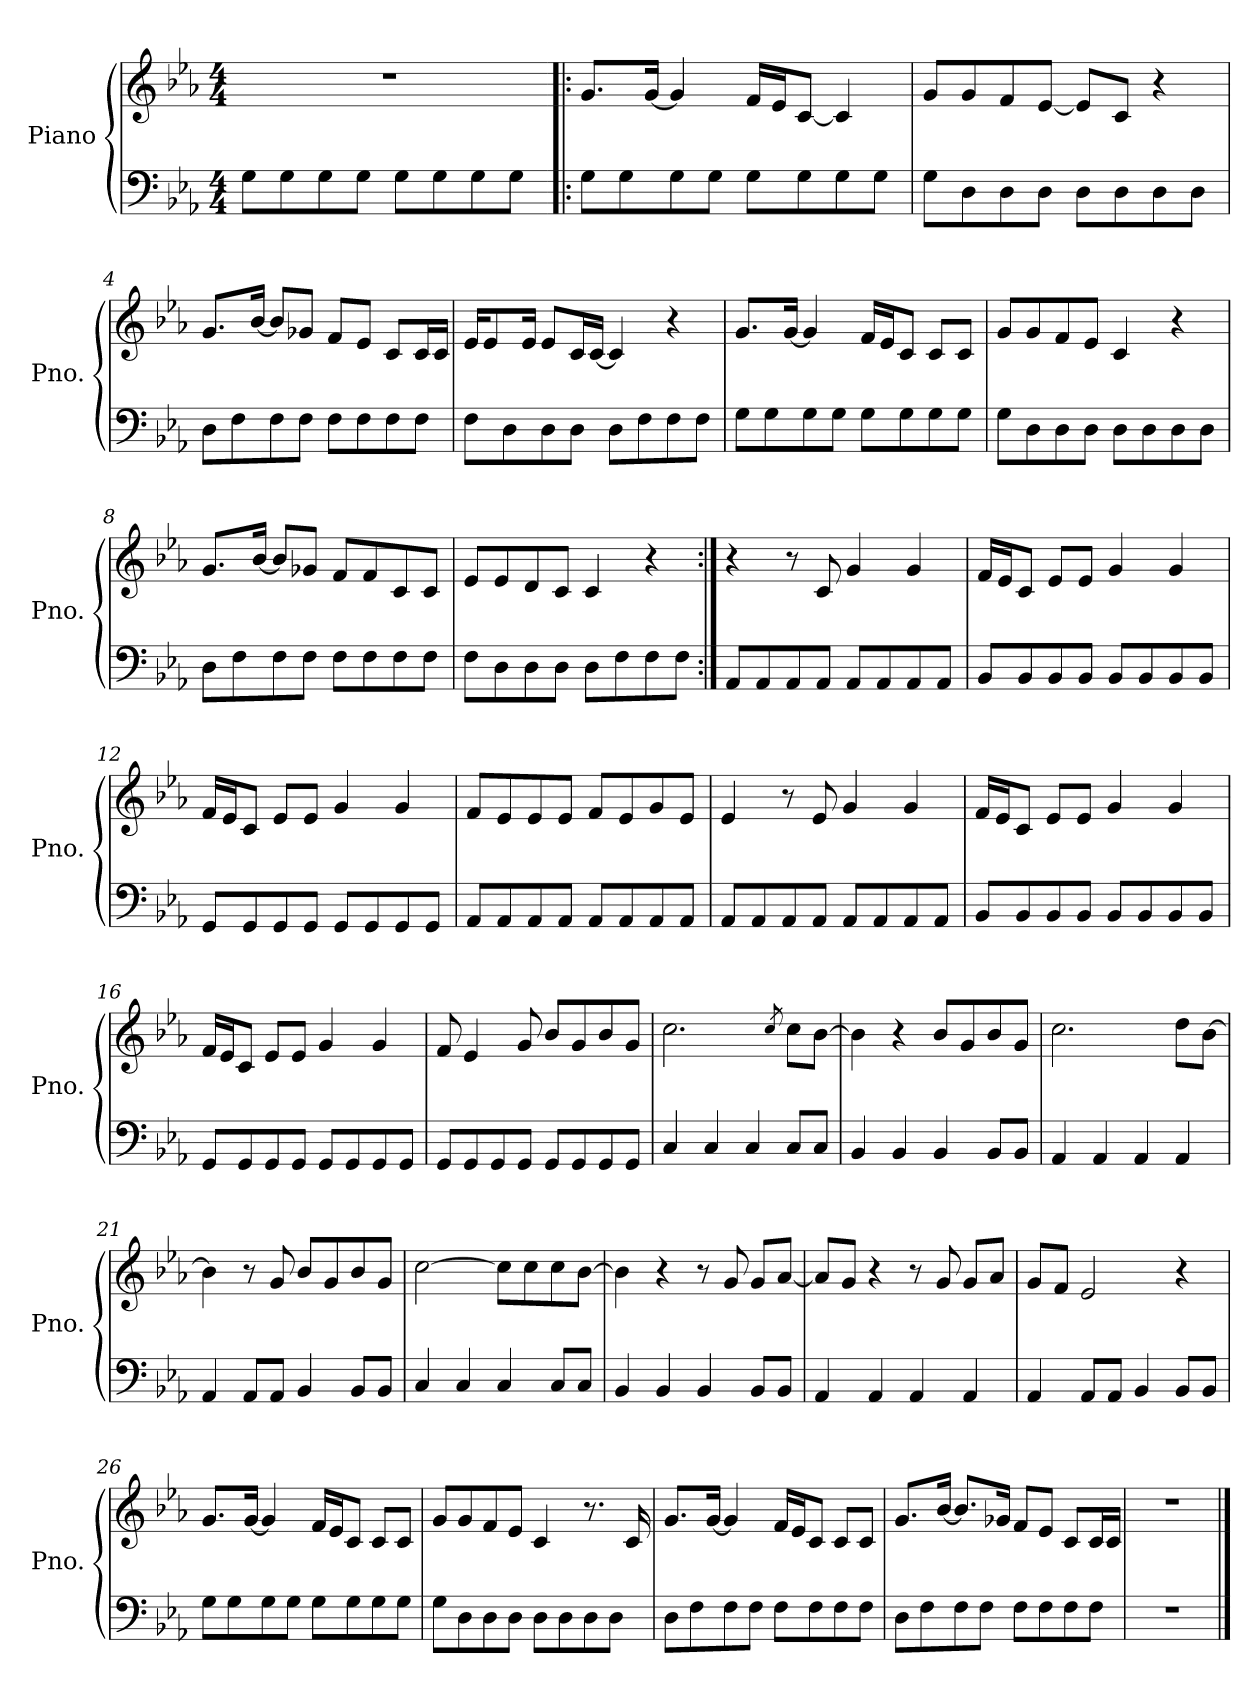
**kern	**kern
*part1	*part1
*staff2	*staff1
*I"Piano	*
*I'Pno.	*
*clefF4	*clefG2
*k[b-e-a-]	*k[b-e-a-]
*M4/4	*M4/4
*MM80	*MM80
=1	=1
8G\L	1r
8G\	.
8G\	.
8G\J	.
8G\L	.
8G\	.
8G\	.
8G\J	.
=2!|:	=2!|:
8G\L	8.g/L
8G\	.
.	[16g/Jk
8G\	4g/]
8G\J	.
8G\L	16f/LL
.	16e-/J
8G\	[8c/J
8G\	4c/]
8G\J	.
=3	=3
8G\L	8g/L
8D\	8g/
8D\	8f/
8D\J	[8e-/J
8D\L	8e-/L]
8D\	8c/J
8D\	4r
8D\J	.
=4	=4
8D\L	8.g/L
8F\	.
.	[16b-/Jk
8F\	8b-/L]
8F\J	8g-X/J
8F\L	8f/L
8F\	8e-/J
8F\	8c/L
8F\J	16c/L
.	16c/JJ
!!LO:LB:g=z
=5	=5
8F\L	16e-/KL
.	8e-/
8D\	.
.	16e-/Jk
8D\	8e-/L
8D\J	16c/L
.	[16c/JJ
8D\L	4c/]
8F\	.
8F\	4r
8F\J	.
=6	=6
8G\L	8.g/L
8G\	.
.	[16g/Jk
8G\	4g/]
8G\J	.
8G\L	16f/LL
.	16e-/J
8G\	8c/J
8G\	8c/L
8G\J	8c/J
=7	=7
8G\L	8g/L
8D\	8g/
8D\	8f/
8D\J	8e-/J
8D\L	4c/
8D\	.
8D\	4r
8D\J	.
=8	=8
8D\L	8.g/L
8F\	.
.	[16b-/Jk
8F\	8b-/L]
8F\J	8g-X/J
8F\L	8f/L
8F\	8f/
8F\	8c/
8F\J	8c/J
!!LO:LB:g=z
=9	=9
8F\L	8e-/L
8D\	8e-/
8D\	8d/
8D\J	8c/J
8D\L	4c/
8F\	.
8F\	4r
8F\J	.
=10:|!	=10:|!
8AA-/L	4r
8AA-/	.
8AA-/	8r
8AA-/J	8c/
8AA-/L	4g/
8AA-/	.
8AA-/	4g/
8AA-/J	.
=11	=11
8BB-/L	16f/LL
.	16e-/J
8BB-/	8c/J
8BB-/	8e-/L
8BB-/J	8e-/J
8BB-/L	4g/
8BB-/	.
8BB-/	4g/
8BB-/J	.
=12	=12
8GG/L	16f/LL
.	16e-/J
8GG/	8c/J
8GG/	8e-/L
8GG/J	8e-/J
8GG/L	4g/
8GG/	.
8GG/	4g/
8GG/J	.
!!LO:LB:g=z
=13	=13
8AA-/L	8f/L
8AA-/	8e-/
8AA-/	8e-/
8AA-/J	8e-/J
8AA-/L	8f/L
8AA-/	8e-/
8AA-/	8g/
8AA-/J	8e-/J
=14	=14
8AA-/L	4e-/
8AA-/	.
8AA-/	8r
8AA-/J	8e-/
8AA-/L	4g/
8AA-/	.
8AA-/	4g/
8AA-/J	.
=15	=15
8BB-/L	16f/LL
.	16e-/J
8BB-/	8c/J
8BB-/	8e-/L
8BB-/J	8e-/J
8BB-/L	4g/
8BB-/	.
8BB-/	4g/
8BB-/J	.
=16	=16
8GG/L	16f/LL
.	16e-/J
8GG/	8c/J
8GG/	8e-/L
8GG/J	8e-/J
8GG/L	4g/
8GG/	.
8GG/	4g/
8GG/J	.
!!LO:LB:g=z
=17	=17
8GG/L	8f/
8GG/	4e-/
8GG/	.
8GG/J	8g/
8GG/L	8b-/L
8GG/	8g/
8GG/	8b-/
8GG/J	8g/J
=18	=18
4C/	2.cc\
4C/	.
4C/	.
.	8qcc/
8C/L	8cc\L
8C/J	[8b-\J
=19	=19
4BB-/	4b-\]
4BB-/	4r
4BB-/	8b-/L
.	8g/
8BB-/L	8b-/
8BB-/J	8g/J
=20	=20
4AA-/	2.cc\
4AA-/	.
4AA-/	.
4AA-/	8dd\L
.	[8b-\J
!!LO:PB:g=z
=21	=21
4AA-/	4b-\]
8AA-/L	8r
8AA-/J	8g/
4BB-/	8b-/L
.	8g/
8BB-/L	8b-/
8BB-/J	8g/J
=22	=22
4C/	[2cc\
4C/	.
4C/	8cc\L]
.	8cc\
8C/L	8cc\
8C/J	[8b-\J
=23	=23
4BB-/	4b-\]
4BB-/	4r
4BB-/	8r
.	8g/
8BB-/L	8g/L
8BB-/J	[8a-/J
=24	=24
4AA-/	8a-/L]
.	8g/J
4AA-/	4r
4AA-/	8r
.	8g/
4AA-/	8g/L
.	8a-/J
!!LO:LB:g=z
=25	=25
4AA-/	8g/L
.	8f/J
8AA-/L	2e-/
8AA-/J	.
4BB-/	.
8BB-/L	4r
8BB-/J	.
=26	=26
8G\L	8.g/L
8G\	.
.	[16g/Jk
8G\	4g/]
8G\J	.
8G\L	16f/LL
.	16e-/J
8G\	8c/J
8G\	8c/L
8G\J	8c/J
=27	=27
8G\L	8g/L
8D\	8g/
8D\	8f/
8D\J	8e-/J
8D\L	4c/
8D\	.
8D\	8.r
8D\J	.
.	16c/
=28	=28
8D\L	8.g/L
8F\	.
.	[16g/Jk
8F\	4g/]
8F\J	.
8F\L	16f/LL
.	16e-/J
8F\	8c/J
8F\	8c/L
8F\J	8c/J
!!LO:LB:g=z
=29	=29
8D\L	8.g/L
8F\	.
.	[16b-/Jk
8F\	8.b-/L]
8F\J	.
.	16g-X/Jk
8F\L	8f/L
8F\	8e-/J
8F\	8c/L
8F\J	16c/L
.	16c/JJ
=30	=30
1r	1r
==	==
*-	*-
